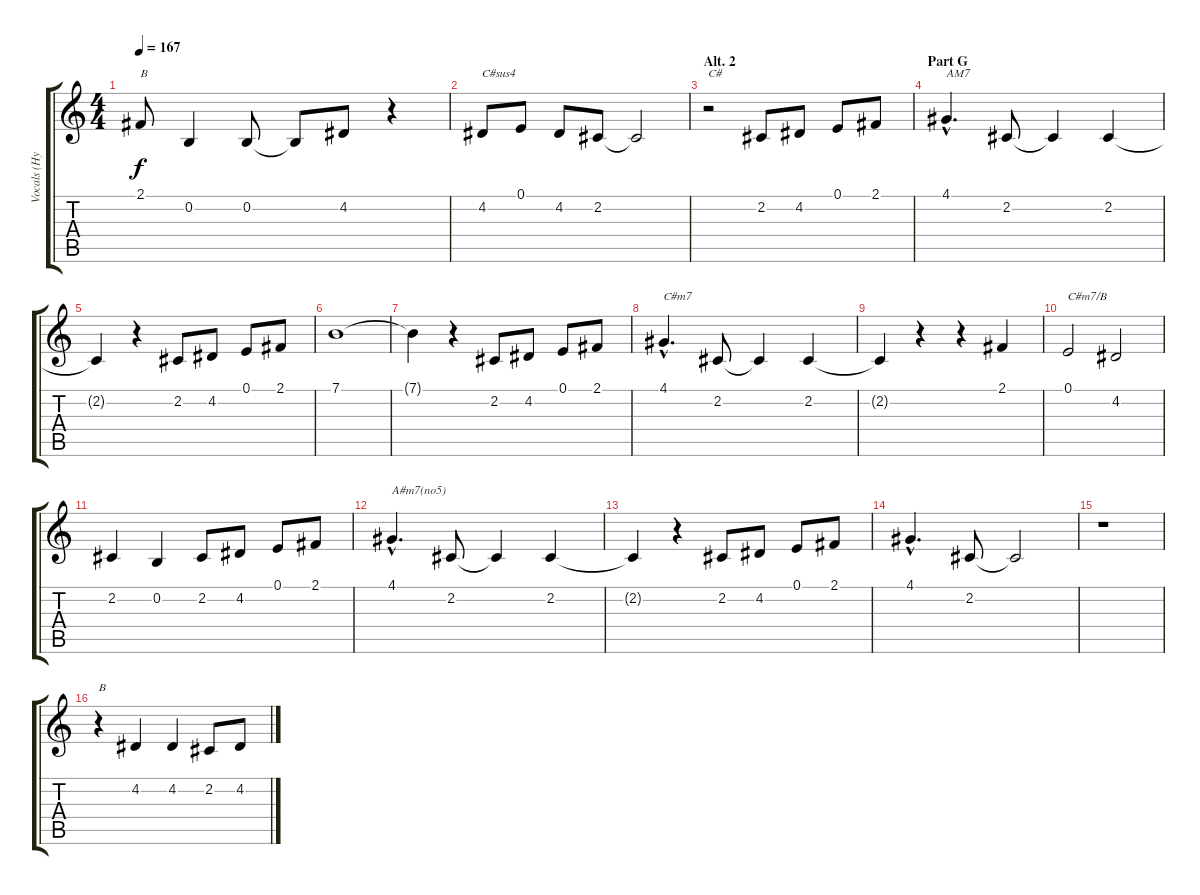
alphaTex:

\track ("Vocals (Hyde)" "Vocals (Hy") {instrument altosax}
\staff {score tabs}
\tuning (E4 B3 G3 D3 A2 E2) {hide}
\ts (4 4)
\tempo 167
\clef g2
\ks c
2.1{t}.8{txt "B" dy f} 0.2.4 0.2.8 0.2{t}.8 4.2.8 r.4 |
4.2.8{txt "C#sus4"} 0.1.8 4.2.8 2.2.8 2.2{t}.2 |
\section ("" "Alt. 2")
r.2{txt "C#"} 2.2.8 4.2.8 0.1.8 2.1.8 |
\section ("" "Part G")
4.1{hac}.4{d txt "AM7"} 2.2.8 2.2{t}.4 2.2.4 |
2.2{t}.4 r.4 2.2.8 4.2.8 0.1.8 2.1.8 |
7.1.1 |
7.1{t}.4 r.4 2.2.8 4.2.8 0.1.8 2.1.8 |
4.1{hac}.4{d txt "C#m7"} 2.2.8 2.2{t}.4 2.2.4 |
2.2{t}.4 r.4 r.4 2.1.4 |
0.1.2{txt "C#m7/B"} 4.2.2 |
2.2.4 0.2.4 2.2.8 4.2.8 0.1.8 2.1.8 |
4.1{hac}.4{d txt "A#m7(no5)"} 2.2.8 2.2{t}.4 2.2.4 |
2.2{t}.4 r.4 2.2.8 4.2.8 0.1.8 2.1.8 |
4.1{hac}.4{d} 2.2.8 2.2{t}.2 |
r.1 |
r.4{txt "B"} 4.2.4 4.2.4 2.2.8 4.2.8
